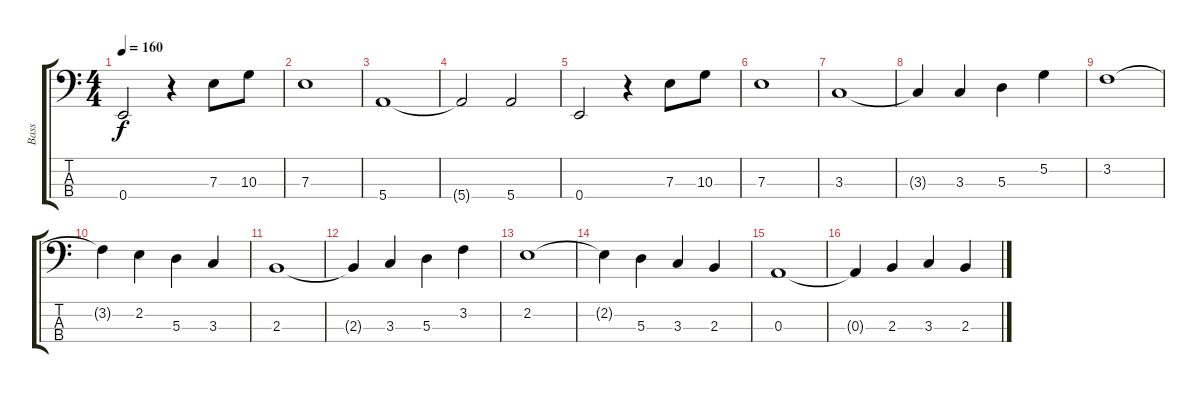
\track ("Bass" "Bass") {instrument electricbassfinger}
\staff {score tabs}
\tuning (G2 D2 A1 E1) {hide}
\ts (4 4)
\tempo 160
\clef f4
\ks c
0.4.2{dy f} r.4 7.3.8 10.3.8 |
7.3.1 |
5.4.1 |
5.4{t}.2 5.4.2 |
0.4.2 r.4 7.3.8 10.3.8 |
7.3.1 |
3.3.1 |
3.3{t}.4 3.3.4 5.3.4 5.2.4 |
3.2.1 |
3.2{t}.4 2.2.4 5.3.4 3.3.4 |
2.3.1 |
2.3{t}.4 3.3.4 5.3.4 3.2.4 |
2.2.1 |
2.2{t}.4 5.3.4 3.3.4 2.3.4 |
0.3.1 |
0.3{t}.4 2.3.4 3.3.4 2.3.4
